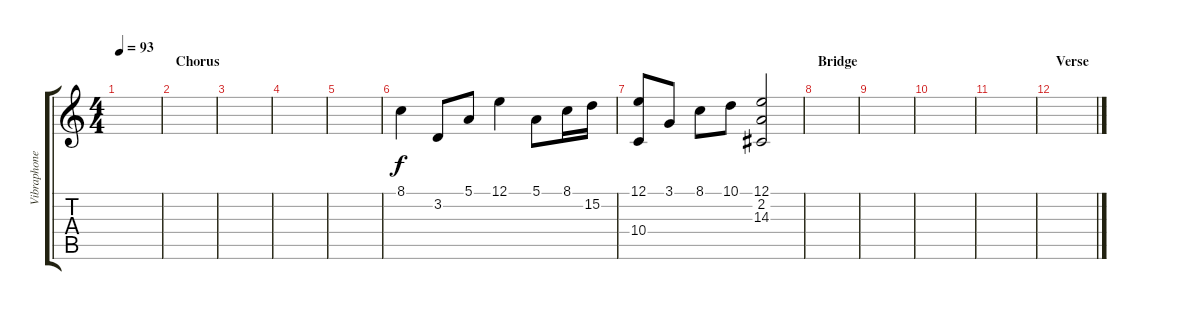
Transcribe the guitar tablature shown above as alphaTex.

\track ("Vibraphone (Staff 1)" "Vibraphone") {instrument vibraphone}
\staff {score tabs}
\tuning (E4 B3 G3 D3 A2 E2) {hide}
\ts (4 4)
\tempo 93
\clef g2
\ks c
|
\section ("" "Chorus")
|
|
|
|
8.1.4 3.2.8 5.1.8 12.1.4 5.1.8 8.1.16 15.2.16 |
(12.1 10.4).8 3.1.8 8.1.8 10.1.8 (12.1 2.2 14.3).2 |
\section ("" "Bridge")
|
|
|
|
\section ("" "Verse")
